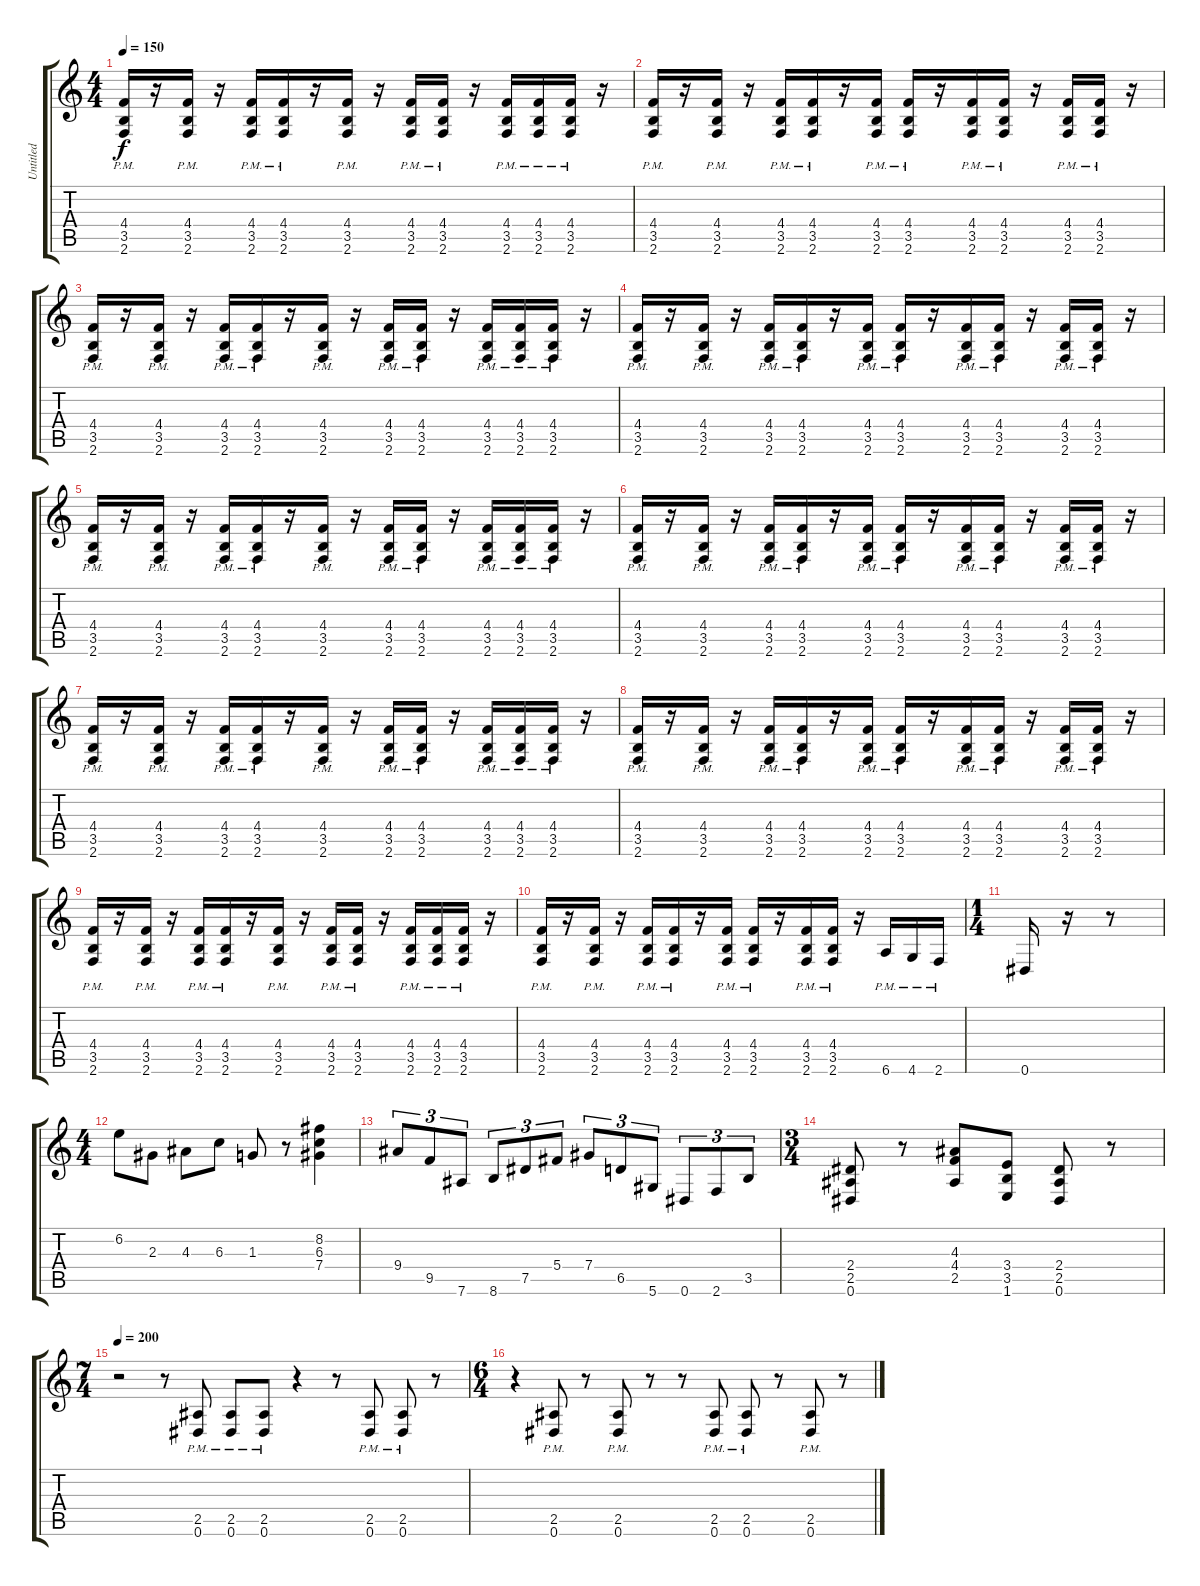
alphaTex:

\track ("Untitled" "Untitled") {instrument overdrivenguitar}
\staff {score tabs}
\tuning (Eb4 Bb3 Gb3 Db3 Ab2 Eb2) {hide}
\ts (4 4)
\tempo 150
\clef g2
\ks c
(4.4{pm} 3.5{pm} 2.6{pm}).16{dy f} r.16 (4.4{pm} 3.5{pm} 2.6{pm}).16 r.16 (4.4{pm} 3.5{pm} 2.6{pm}).16 (4.4{pm} 3.5{pm} 2.6{pm}).16 r.16 (4.4{pm} 3.5{pm} 2.6{pm}).16 r.16 (4.4{pm} 3.5{pm} 2.6{pm}).16 (4.4{pm} 3.5{pm} 2.6{pm}).16 r.16 (4.4{pm} 3.5{pm} 2.6{pm}).16 (4.4{pm} 3.5{pm} 2.6{pm}).16 (4.4{pm} 3.5{pm} 2.6{pm}).16 r.16 |
(4.4{pm} 3.5{pm} 2.6{pm}).16 r.16 (4.4{pm} 3.5{pm} 2.6{pm}).16 r.16 (4.4{pm} 3.5{pm} 2.6{pm}).16 (4.4{pm} 3.5{pm} 2.6{pm}).16 r.16 (4.4{pm} 3.5{pm} 2.6{pm}).16 (4.4{pm} 3.5{pm} 2.6{pm}).16 r.16 (4.4{pm} 3.5{pm} 2.6{pm}).16 (4.4{pm} 3.5{pm} 2.6{pm}).16 r.16 (4.4{pm} 3.5{pm} 2.6{pm}).16 (4.4{pm} 3.5{pm} 2.6{pm}).16 r.16 |
(4.4{pm} 3.5{pm} 2.6{pm}).16 r.16 (4.4{pm} 3.5{pm} 2.6{pm}).16 r.16 (4.4{pm} 3.5{pm} 2.6{pm}).16 (4.4{pm} 3.5{pm} 2.6{pm}).16 r.16 (4.4{pm} 3.5{pm} 2.6{pm}).16 r.16 (4.4{pm} 3.5{pm} 2.6{pm}).16 (4.4{pm} 3.5{pm} 2.6{pm}).16 r.16 (4.4{pm} 3.5{pm} 2.6{pm}).16 (4.4{pm} 3.5{pm} 2.6{pm}).16 (4.4{pm} 3.5{pm} 2.6{pm}).16 r.16 |
(4.4{pm} 3.5{pm} 2.6{pm}).16 r.16 (4.4{pm} 3.5{pm} 2.6{pm}).16 r.16 (4.4{pm} 3.5{pm} 2.6{pm}).16 (4.4{pm} 3.5{pm} 2.6{pm}).16 r.16 (4.4{pm} 3.5{pm} 2.6{pm}).16 (4.4{pm} 3.5{pm} 2.6{pm}).16 r.16 (4.4{pm} 3.5{pm} 2.6{pm}).16 (4.4{pm} 3.5{pm} 2.6{pm}).16 r.16 (4.4{pm} 3.5{pm} 2.6{pm}).16 (4.4{pm} 3.5{pm} 2.6{pm}).16 r.16 |
(4.4{pm} 3.5{pm} 2.6{pm}).16 r.16 (4.4{pm} 3.5{pm} 2.6{pm}).16 r.16 (4.4{pm} 3.5{pm} 2.6{pm}).16 (4.4{pm} 3.5{pm} 2.6{pm}).16 r.16 (4.4{pm} 3.5{pm} 2.6{pm}).16 r.16 (4.4{pm} 3.5{pm} 2.6{pm}).16 (4.4{pm} 3.5{pm} 2.6{pm}).16 r.16 (4.4{pm} 3.5{pm} 2.6{pm}).16 (4.4{pm} 3.5{pm} 2.6{pm}).16 (4.4{pm} 3.5{pm} 2.6{pm}).16 r.16 |
(4.4{pm} 3.5{pm} 2.6{pm}).16 r.16 (4.4{pm} 3.5{pm} 2.6{pm}).16 r.16 (4.4{pm} 3.5{pm} 2.6{pm}).16 (4.4{pm} 3.5{pm} 2.6{pm}).16 r.16 (4.4{pm} 3.5{pm} 2.6{pm}).16 (4.4{pm} 3.5{pm} 2.6{pm}).16 r.16 (4.4{pm} 3.5{pm} 2.6{pm}).16 (4.4{pm} 3.5{pm} 2.6{pm}).16 r.16 (4.4{pm} 3.5{pm} 2.6{pm}).16 (4.4{pm} 3.5{pm} 2.6{pm}).16 r.16 |
(4.4{pm} 3.5{pm} 2.6{pm}).16 r.16 (4.4{pm} 3.5{pm} 2.6{pm}).16 r.16 (4.4{pm} 3.5{pm} 2.6{pm}).16 (4.4{pm} 3.5{pm} 2.6{pm}).16 r.16 (4.4{pm} 3.5{pm} 2.6{pm}).16 r.16 (4.4{pm} 3.5{pm} 2.6{pm}).16 (4.4{pm} 3.5{pm} 2.6{pm}).16 r.16 (4.4{pm} 3.5{pm} 2.6{pm}).16 (4.4{pm} 3.5{pm} 2.6{pm}).16 (4.4{pm} 3.5{pm} 2.6{pm}).16 r.16 |
(4.4{pm} 3.5{pm} 2.6{pm}).16 r.16 (4.4{pm} 3.5{pm} 2.6{pm}).16 r.16 (4.4{pm} 3.5{pm} 2.6{pm}).16 (4.4{pm} 3.5{pm} 2.6{pm}).16 r.16 (4.4{pm} 3.5{pm} 2.6{pm}).16 (4.4{pm} 3.5{pm} 2.6{pm}).16 r.16 (4.4{pm} 3.5{pm} 2.6{pm}).16 (4.4{pm} 3.5{pm} 2.6{pm}).16 r.16 (4.4{pm} 3.5{pm} 2.6{pm}).16 (4.4{pm} 3.5{pm} 2.6{pm}).16 r.16 |
(4.4{pm} 3.5{pm} 2.6{pm}).16 r.16 (4.4{pm} 3.5{pm} 2.6{pm}).16 r.16 (4.4{pm} 3.5{pm} 2.6{pm}).16 (4.4{pm} 3.5{pm} 2.6{pm}).16 r.16 (4.4{pm} 3.5{pm} 2.6{pm}).16 r.16 (4.4{pm} 3.5{pm} 2.6{pm}).16 (4.4{pm} 3.5{pm} 2.6{pm}).16 r.16 (4.4{pm} 3.5{pm} 2.6{pm}).16 (4.4{pm} 3.5{pm} 2.6{pm}).16 (4.4{pm} 3.5{pm} 2.6{pm}).16 r.16 |
(4.4{pm} 3.5{pm} 2.6{pm}).16 r.16 (4.4{pm} 3.5{pm} 2.6{pm}).16 r.16 (4.4{pm} 3.5{pm} 2.6{pm}).16 (4.4{pm} 3.5{pm} 2.6{pm}).16 r.16 (4.4{pm} 3.5{pm} 2.6{pm}).16 (4.4{pm} 3.5{pm} 2.6{pm}).16 r.16 (4.4{pm} 3.5{pm} 2.6{pm}).16 (4.4{pm} 3.5{pm} 2.6{pm}).16 r.16 6.6{pm}.16 4.6{pm}.16 2.6{pm}.16 |
\ts (1 4)
0.6.16 r.16 r.8 |
\ts (4 4)
6.2.8 2.3.8 4.3.8 6.3.8 1.3.8 r.8 (8.2 6.3 7.4).4 |
9.4.8{tu (3 2)} 9.5.8{tu (3 2)} 7.6.8{tu (3 2)} 8.6.8{tu (3 2)} 7.5.8{tu (3 2)} 5.4.8{tu (3 2)} 7.4.8{tu (3 2)} 6.5.8{tu (3 2)} 5.6.8{tu (3 2)} 0.6.8{tu (3 2)} 2.6.8{tu (3 2)} 3.5.8{tu (3 2)} |
\ts (3 4)
(2.4 2.5 0.6).8 r.8 (4.3 4.4 2.5).8 (3.4 3.5 1.6).8 (2.4 2.5 0.6).8 r.8 |
\ts (7 4)
\tempo 200
r.2 r.8 (2.5{pm} 0.6{pm}).8 (2.5{pm} 0.6{pm}).8 (2.5{pm} 0.6{pm}).8 r.4 r.8 (2.5{pm} 0.6{pm}).8 (2.5{pm} 0.6{pm}).8 r.8 |
\ts (6 4)
r.4 (2.5{pm} 0.6{pm}).8 r.8 (2.5{pm} 0.6{pm}).8 r.8 r.8 (2.5{pm} 0.6{pm}).8 (2.5{pm} 0.6{pm}).8 r.8 (2.5{pm} 0.6{pm}).8 r.8
